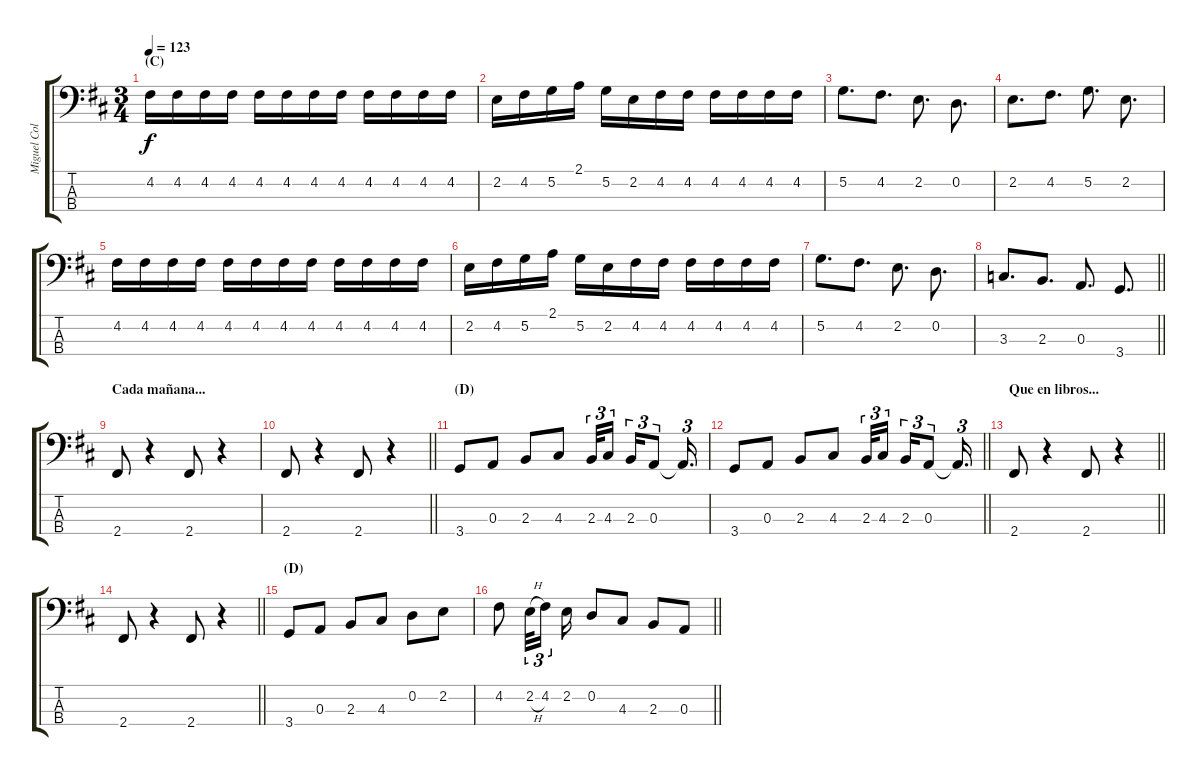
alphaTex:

\track ("Miguel Colino - Bajo" "Miguel Col") {instrument electricbassfinger}
\staff {score tabs}
\tuning (G2 D2 A1 E1) {hide}
\ts (3 4)
\section ("" "(C)")
\tempo 123
\clef f4
\ks bminor
4.2.16{dy f} 4.2.16 4.2.16 4.2.16 4.2.16 4.2.16 4.2.16 4.2.16 4.2.16 4.2.16 4.2.16 4.2.16 |
2.2.16 4.2.16 5.2.16 2.1.16 5.2.16 2.2.16 4.2.16 4.2.16 4.2.16 4.2.16 4.2.16 4.2.16 |
5.2.8{d} 4.2.8{d} 2.2.8{d} 0.2.8{d} |
2.2.8{d} 4.2.8{d} 5.2.8{d} 2.2.8{d} |
4.2.16 4.2.16 4.2.16 4.2.16 4.2.16 4.2.16 4.2.16 4.2.16 4.2.16 4.2.16 4.2.16 4.2.16 |
2.2.16 4.2.16 5.2.16 2.1.16 5.2.16 2.2.16 4.2.16 4.2.16 4.2.16 4.2.16 4.2.16 4.2.16 |
5.2.8{d} 4.2.8{d} 2.2.8{d} 0.2.8{d} |
\barLineRight lightlight
3.3.8{d} 2.3.8{d} 0.3.8{d} 3.4.8{d} |
\section ("" "Cada mañana...")
2.4.8 r.4 2.4.8 r.4 |
\barLineRight lightlight
2.4.8 r.4 2.4.8 r.4 |
\section ("" "(D)")
3.4.8 0.3.8 2.3.8 4.3.8 2.3.32{tu (3 2)} 4.3.16{tu (3 2) beam splitsecondary} 2.3.16{tu (3 2)} 0.3.8{tu (3 2)} 0.3{t}.16{d tu (3 2)} |
\barLineRight lightlight
3.4.8 0.3.8 2.3.8 4.3.8 2.3.32{tu (3 2)} 4.3.16{tu (3 2) beam splitsecondary} 2.3.16{tu (3 2)} 0.3.8{tu (3 2)} 0.3{t}.16{d tu (3 2)} |
\section ("" "Que en libros...")
\barLineRight lightlight
2.4.8 r.4 2.4.8 r.4 |
\barLineRight lightlight
2.4.8 r.4 2.4.8 r.4 |
\section ("" "(D)")
3.4.8 0.3.8 2.3.8 4.3.8 0.2.8 2.2.8 |
\barLineRight lightlight
4.2.8 2.2{h}.32{tu (3 2)} 4.2.16{tu (3 2) beam splitsecondary} 2.2.16 0.2.8 4.3.8 2.3.8 0.3.8
